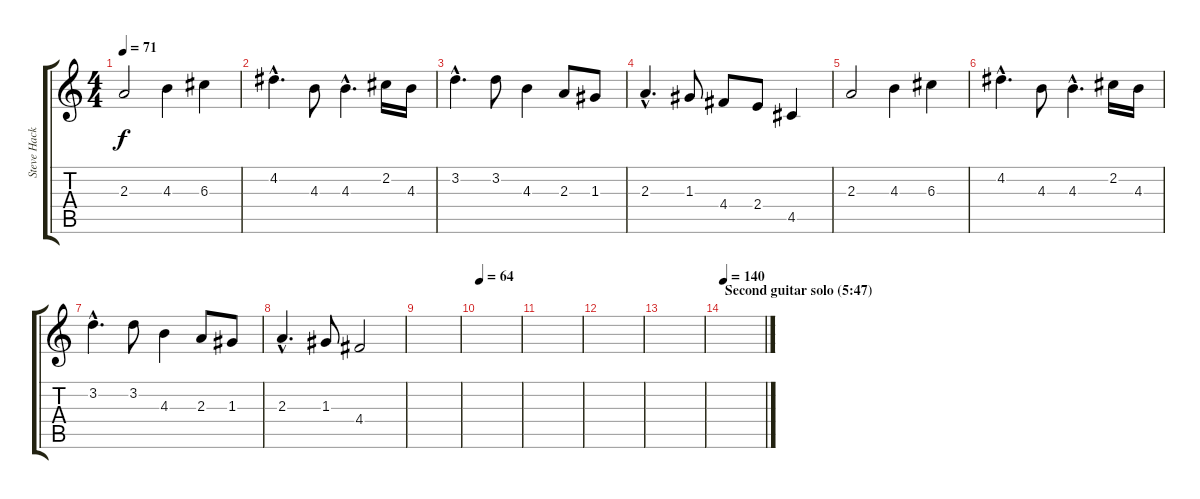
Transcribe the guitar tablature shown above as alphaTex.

\track ("Steve Hackett (dist guitar solo 2)" "Steve Hack") {instrument overdrivenguitar}
\staff {score tabs}
\tuning (E4 B3 G3 D3 A2 E2) {hide}
\ts (4 4)
\tempo 71
\clef g2
\ks c
2.3.2{dy f volume 10} 4.3.4 6.3.4 |
4.2{hac}.4{d} 4.3.8 4.3{hac}.4{d} 2.2.16 4.3.16 |
3.2{hac}.4{d} 3.2.8 4.3.4 2.3.8 1.3.8 |
2.3{hac}.4{d} 1.3.8 4.4.8 2.4.8 4.5.4 |
2.3.2 4.3.4 6.3.4 |
4.2{hac}.4{d} 4.3.8 4.3{hac}.4{d} 2.2.16 4.3.16 |
3.2{hac}.4{d} 3.2.8 4.3.4 2.3.8 1.3.8 |
2.3{hac}.4{d} 1.3.8 4.4.2 |
|
\tempo 64
|
|
|
|
\section ("" "Second guitar solo (5:47)")
\tempo 140
